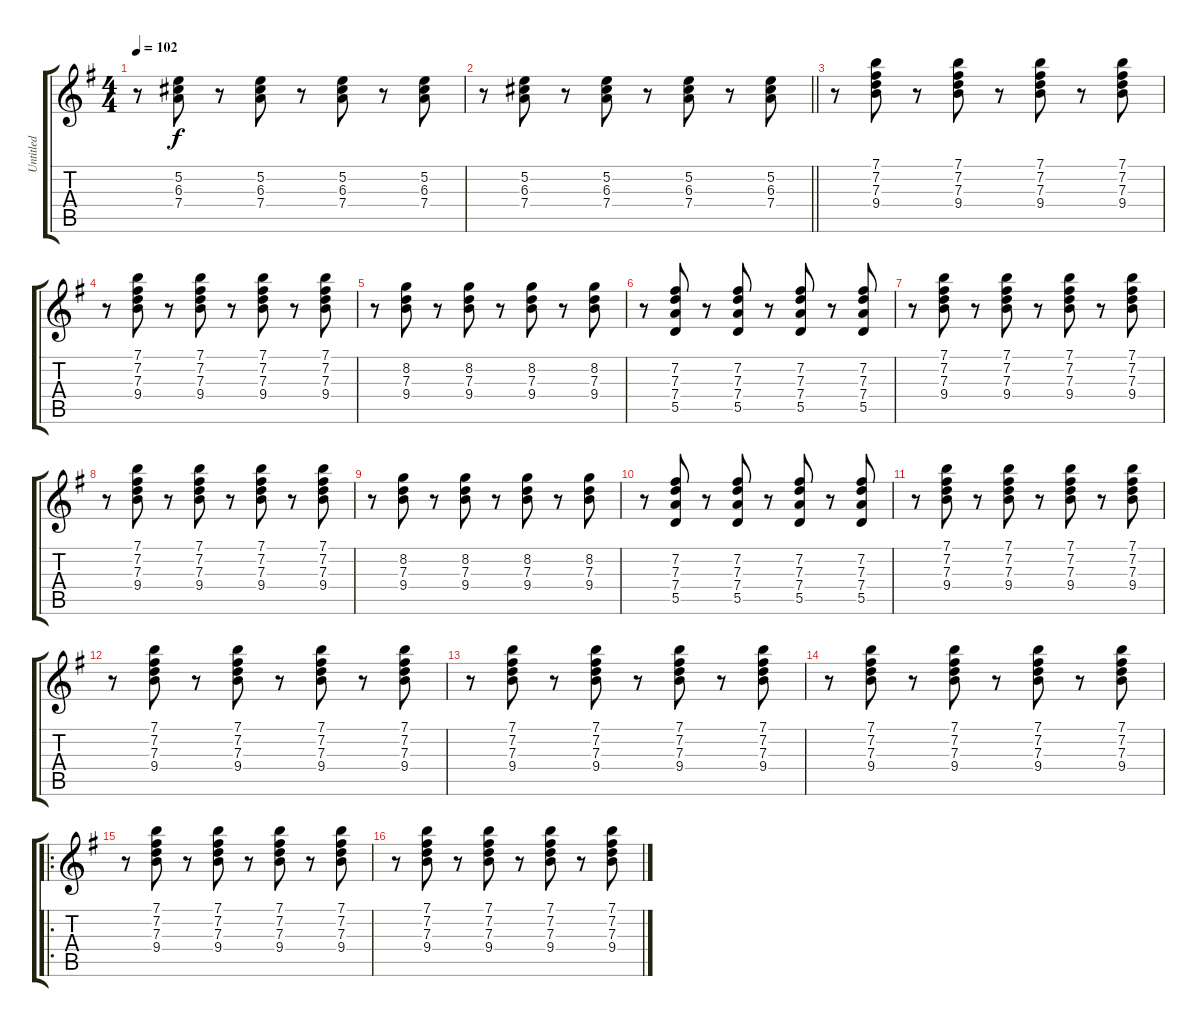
\track ("Untitled" "Untitled") {instrument electricguitarclean}
\staff {score tabs}
\tuning (E4 B3 G3 D3 A2 E2) {hide}
\ts (4 4)
\tempo 102
\clef g2
\ks g
r.8{dy f} (5.2 6.3 7.4).8 r.8 (5.2 6.3 7.4).8 r.8 (5.2 6.3 7.4).8 r.8 (5.2 6.3 7.4).8 |
\barLineRight lightlight
r.8 (5.2 6.3 7.4).8 r.8 (5.2 6.3 7.4).8 r.8 (5.2 6.3 7.4).8 r.8 (5.2 6.3 7.4).8 |
r.8 (7.1 7.2 7.3 9.4).8 r.8 (7.1 7.2 7.3 9.4).8 r.8 (7.1 7.2 7.3 9.4).8 r.8 (7.1 7.2 7.3 9.4).8 |
r.8 (7.1 7.2 7.3 9.4).8 r.8 (7.1 7.2 7.3 9.4).8 r.8 (7.1 7.2 7.3 9.4).8 r.8 (7.1 7.2 7.3 9.4).8 |
r.8 (8.2 7.3 9.4).8 r.8 (8.2 7.3 9.4).8 r.8 (8.2 7.3 9.4).8 r.8 (8.2 7.3 9.4).8 |
r.8 (7.2 7.3 7.4 5.5).8 r.8 (7.2 7.3 7.4 5.5).8 r.8 (7.2 7.3 7.4 5.5).8 r.8 (7.2 7.3 7.4 5.5).8 |
r.8 (7.1 7.2 7.3 9.4).8 r.8 (7.1 7.2 7.3 9.4).8 r.8 (7.1 7.2 7.3 9.4).8 r.8 (7.1 7.2 7.3 9.4).8 |
r.8 (7.1 7.2 7.3 9.4).8 r.8 (7.1 7.2 7.3 9.4).8 r.8 (7.1 7.2 7.3 9.4).8 r.8 (7.1 7.2 7.3 9.4).8 |
r.8 (8.2 7.3 9.4).8 r.8 (8.2 7.3 9.4).8 r.8 (8.2 7.3 9.4).8 r.8 (8.2 7.3 9.4).8 |
r.8 (7.2 7.3 7.4 5.5).8 r.8 (7.2 7.3 7.4 5.5).8 r.8 (7.2 7.3 7.4 5.5).8 r.8 (7.2 7.3 7.4 5.5).8 |
r.8 (7.1 7.2 7.3 9.4).8 r.8 (7.1 7.2 7.3 9.4).8 r.8 (7.1 7.2 7.3 9.4).8 r.8 (7.1 7.2 7.3 9.4).8 |
r.8 (7.1 7.2 7.3 9.4).8 r.8 (7.1 7.2 7.3 9.4).8 r.8 (7.1 7.2 7.3 9.4).8 r.8 (7.1 7.2 7.3 9.4).8 |
r.8 (7.1 7.2 7.3 9.4).8 r.8 (7.1 7.2 7.3 9.4).8 r.8 (7.1 7.2 7.3 9.4).8 r.8 (7.1 7.2 7.3 9.4).8 |
r.8 (7.1 7.2 7.3 9.4).8 r.8 (7.1 7.2 7.3 9.4).8 r.8 (7.1 7.2 7.3 9.4).8 r.8 (7.1 7.2 7.3 9.4).8 |
\ro
r.8 (7.1 7.2 7.3 9.4).8 r.8 (7.1 7.2 7.3 9.4).8 r.8 (7.1 7.2 7.3 9.4).8 r.8 (7.1 7.2 7.3 9.4).8 |
r.8 (7.1 7.2 7.3 9.4).8 r.8 (7.1 7.2 7.3 9.4).8 r.8 (7.1 7.2 7.3 9.4).8 r.8 (7.1 7.2 7.3 9.4).8
